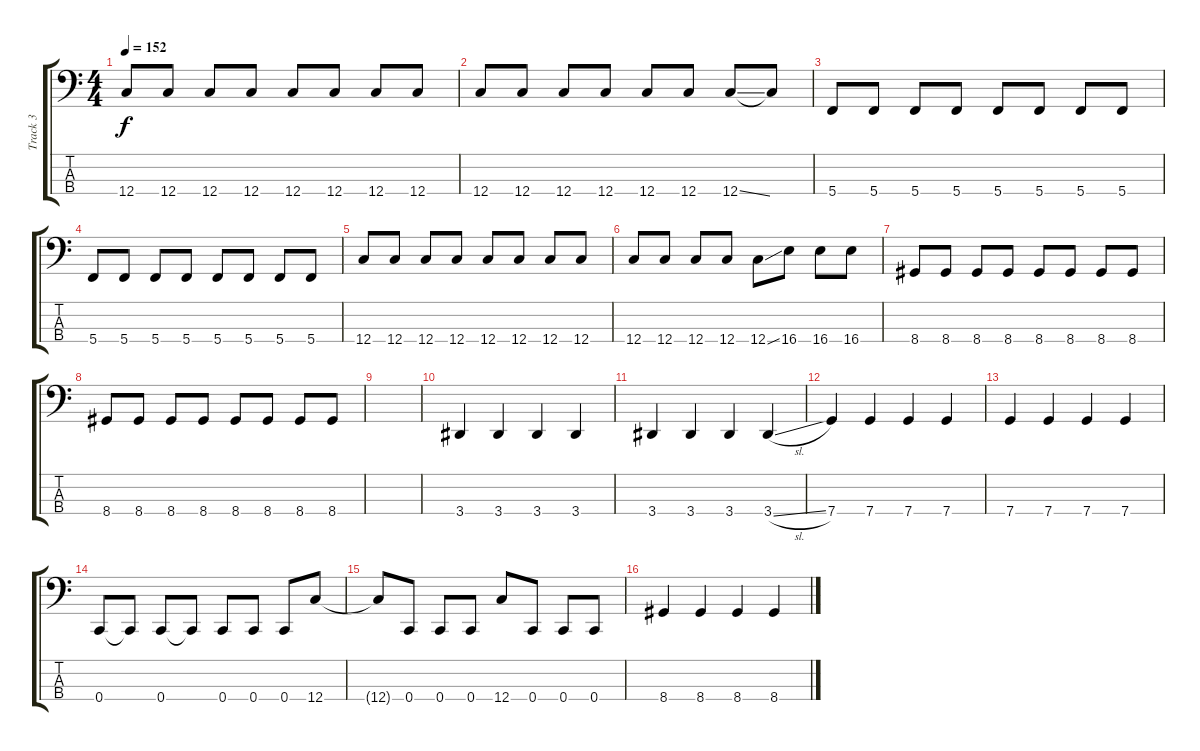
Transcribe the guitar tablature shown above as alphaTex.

\track ("Track 3" "Track 3") {instrument electricbassfinger}
\staff {score tabs}
\tuning (F2 C2 G1 C1) {hide}
\ts (4 4)
\tempo 152
\clef f4
\ks c
12.4.8{dy f} 12.4.8 12.4.8 12.4.8 12.4.8 12.4.8 12.4.8 12.4.8 |
12.4.8 12.4.8 12.4.8 12.4.8 12.4.8 12.4.8 12.4{ss}.8 12.4{t}.8 |
5.4.8 5.4.8 5.4.8 5.4.8 5.4.8 5.4.8 5.4.8 5.4.8 |
5.4.8 5.4.8 5.4.8 5.4.8 5.4.8 5.4.8 5.4.8 5.4.8 |
12.4.8 12.4.8 12.4.8 12.4.8 12.4.8 12.4.8 12.4.8 12.4.8 |
12.4.8 12.4.8 12.4.8 12.4.8 12.4{ss}.8 16.4.8 16.4.8 16.4.8 |
8.4.8 8.4.8 8.4.8 8.4.8 8.4.8 8.4.8 8.4.8 8.4.8 |
8.4.8 8.4.8 8.4.8 8.4.8 8.4.8 8.4.8 8.4.8 8.4.8 |
|
3.4.4 3.4.4 3.4.4 3.4.4 |
3.4.4 3.4.4 3.4.4 3.4{sl}.4 |
7.4.4 7.4.4 7.4.4 7.4.4 |
7.4.4 7.4.4 7.4.4 7.4.4 |
0.4.8 0.4{t}.8 0.4.8 0.4{t}.8 0.4.8 0.4.8 0.4.8 12.4.8 |
12.4{t}.8 0.4.8 0.4.8 0.4.8 12.4.8 0.4.8 0.4.8 0.4.8 |
8.4.4 8.4.4 8.4.4 8.4.4
